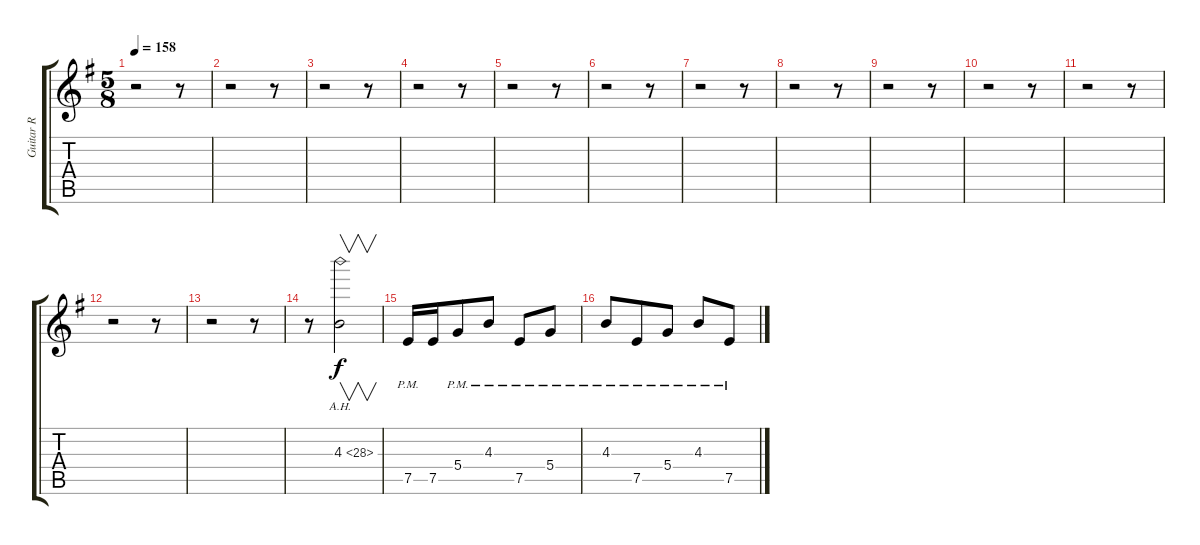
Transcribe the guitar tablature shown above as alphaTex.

\track ("Guitar R" "Guitar R") {instrument distortionguitar}
\staff {score tabs}
\tuning (E4 B3 G3 D3 A2 E2) {hide}
\ts (5 8)
\tempo 158
\clef g2
\ks g
r.2{dy mf} r.8 |
r.2 r.8 |
r.2 r.8 |
r.2 r.8 |
r.2 r.8 |
r.2 r.8 |
r.2 r.8 |
r.2 r.8 |
r.2 r.8 |
r.2 r.8 |
r.2 r.8 |
r.2 r.8 |
r.2 r.8 |
r.8 4.3{ah 24}.2{v dy f} |
7.5{pm}.16 7.5.16 5.4{pm}.8 4.3{pm}.8 7.5{pm}.8 5.4{pm}.8 |
4.3{pm}.8 7.5{pm}.8 5.4{pm}.8 4.3{pm}.8 7.5{pm}.8
